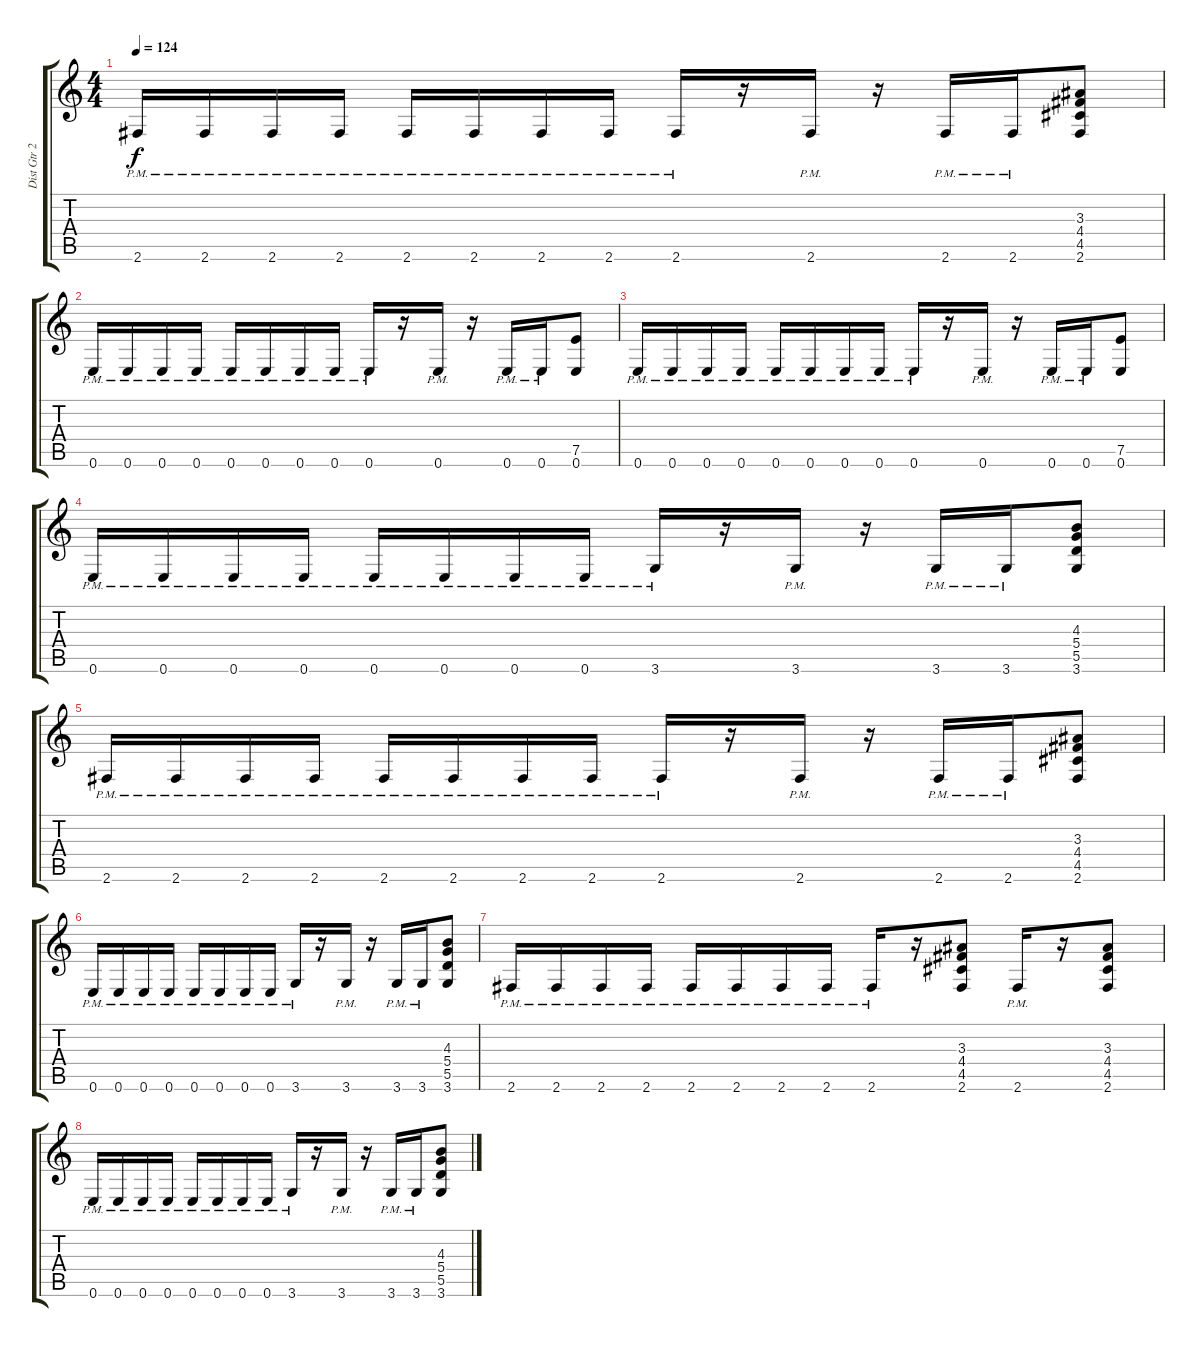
\track ("Dist Gtr 2" "Dist Gtr 2") {instrument distortionguitar}
\staff {score tabs}
\tuning (E4 B3 G3 D3 A2 E2) {hide}
\ts (4 4)
\tempo 124
\clef g2
\ks c
2.6{pm}.16{dy f} 2.6{pm}.16 2.6{pm}.16 2.6{pm}.16 2.6{pm}.16 2.6{pm}.16 2.6{pm}.16 2.6{pm}.16 2.6{pm}.16 r.16 2.6{pm}.16 r.16 2.6{pm}.16 2.6{pm}.16 (3.3 4.4 4.5 2.6).8 |
0.6{pm}.16 0.6{pm}.16 0.6{pm}.16 0.6{pm}.16 0.6{pm}.16 0.6{pm}.16 0.6{pm}.16 0.6{pm}.16 0.6{pm}.16 r.16 0.6{pm}.16 r.16 0.6{pm}.16 0.6{pm}.16 (7.5 0.6).8 |
0.6{pm}.16 0.6{pm}.16 0.6{pm}.16 0.6{pm}.16 0.6{pm}.16 0.6{pm}.16 0.6{pm}.16 0.6{pm}.16 0.6{pm}.16 r.16 0.6{pm}.16 r.16 0.6{pm}.16 0.6{pm}.16 (7.5 0.6).8 |
0.6{pm}.16 0.6{pm}.16 0.6{pm}.16 0.6{pm}.16 0.6{pm}.16 0.6{pm}.16 0.6{pm}.16 0.6{pm}.16 3.6{pm}.16 r.16 3.6{pm}.16 r.16 3.6{pm}.16 3.6{pm}.16 (4.3 5.4 5.5 3.6).8 |
2.6{pm}.16 2.6{pm}.16 2.6{pm}.16 2.6{pm}.16 2.6{pm}.16 2.6{pm}.16 2.6{pm}.16 2.6{pm}.16 2.6{pm}.16 r.16 2.6{pm}.16 r.16 2.6{pm}.16 2.6{pm}.16 (3.3 4.4 4.5 2.6).8 |
0.6{pm}.16 0.6{pm}.16 0.6{pm}.16 0.6{pm}.16 0.6{pm}.16 0.6{pm}.16 0.6{pm}.16 0.6{pm}.16 3.6{pm}.16 r.16 3.6{pm}.16 r.16 3.6{pm}.16 3.6{pm}.16 (4.3 5.4 5.5 3.6).8 |
2.6{pm}.16 2.6{pm}.16 2.6{pm}.16 2.6{pm}.16 2.6{pm}.16 2.6{pm}.16 2.6{pm}.16 2.6{pm}.16 2.6{pm}.16 r.16 (3.3 4.4 4.5 2.6).8 2.6{pm}.16 r.16 (3.3 4.4 4.5 2.6).8 |
0.6{pm}.16 0.6{pm}.16 0.6{pm}.16 0.6{pm}.16 0.6{pm}.16 0.6{pm}.16 0.6{pm}.16 0.6{pm}.16 3.6{pm}.16 r.16 3.6{pm}.16 r.16 3.6{pm}.16 3.6{pm}.16 (4.3 5.4 5.5 3.6).8
